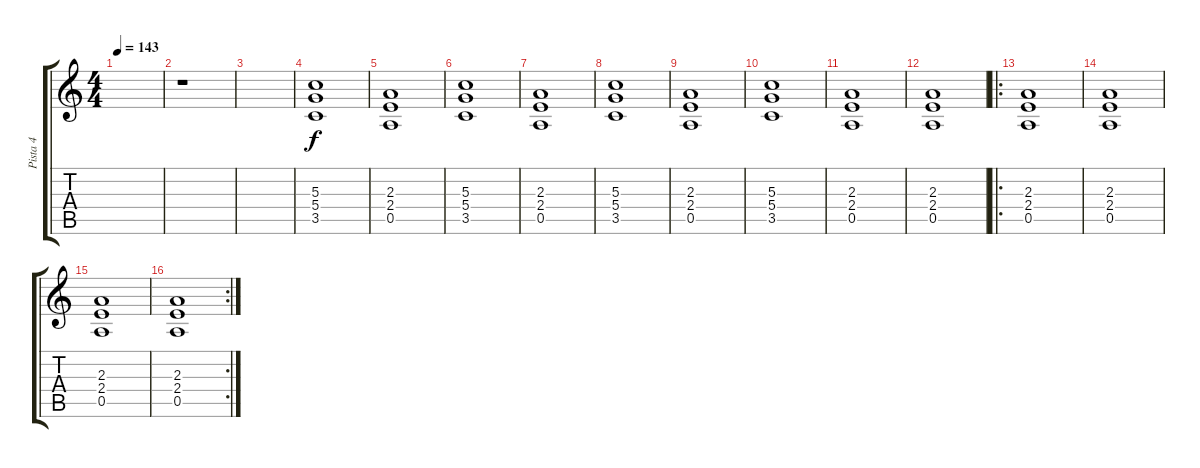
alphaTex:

\track ("Pista 4" "Pista 4") {instrument overdrivenguitar}
\staff {score tabs}
\tuning (E4 B3 G3 D3 A2 E2) {hide}
\ts (4 4)
\tempo 143
\clef g2
\ks c
|
r.1 |
|
(5.3 5.4 3.5).1{volume 9} |
(2.3 2.4 0.5).1 |
(5.3 5.4 3.5).1 |
(2.3 2.4 0.5).1 |
(5.3 5.4 3.5).1 |
(2.3 2.4 0.5).1 |
(5.3 5.4 3.5).1 |
(2.3 2.4 0.5).1 |
(2.3 2.4 0.5).1 |
\ro
(2.3 2.4 0.5).1 |
(2.3 2.4 0.5).1 |
(2.3 2.4 0.5).1 |
\rc 2
(2.3 2.4 0.5).1
